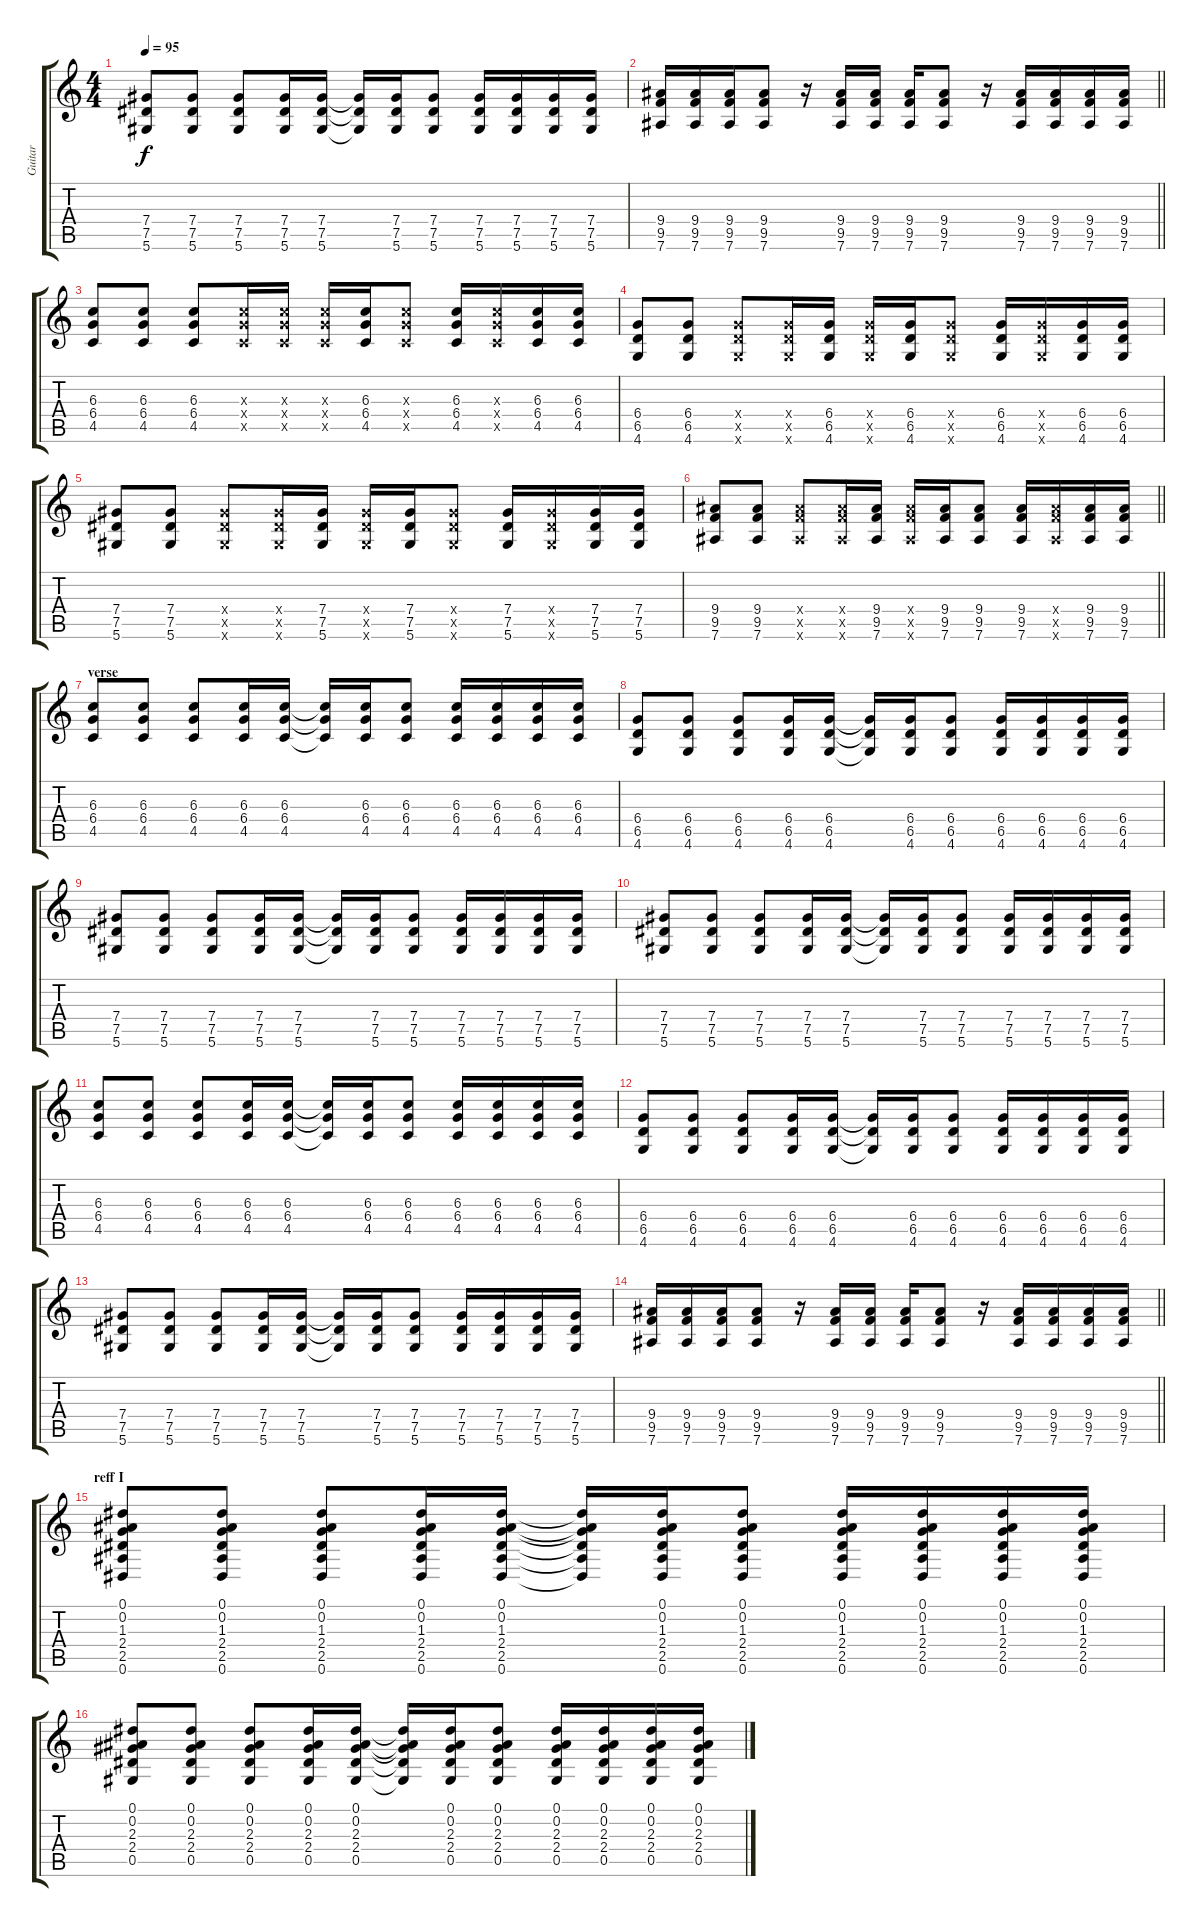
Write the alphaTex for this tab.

\track ("Guitar" "Guitar") {instrument acousticguitarsteel}
\staff {score tabs}
\tuning (Eb4 Bb3 Gb3 Db3 Ab2 Eb2) {hide}
\ts (4 4)
\tempo 95
\clef g2
\ks c
(7.4 7.5 5.6).8{dy f} (7.4 7.5 5.6).8 (7.4 7.5 5.6).8 (7.4 7.5 5.6).16 (7.4 7.5 5.6).16 (7.4{t} 7.5{t} 5.6{t}).16 (7.4 7.5 5.6).16 (7.4 7.5 5.6).8 (7.4 7.5 5.6).16 (7.4 7.5 5.6).16 (7.4 7.5 5.6).16 (7.4 7.5 5.6).16 |
\barLineRight lightlight
(9.4 9.5 7.6).16 (9.4 9.5 7.6).16 (9.4 9.5 7.6).16 (9.4 9.5 7.6).8 r.16 (9.4 9.5 7.6).16 (9.4 9.5 7.6).16 (9.4 9.5 7.6).16 (9.4 9.5 7.6).8 r.16 (9.4 9.5 7.6).16 (9.4 9.5 7.6).16 (9.4 9.5 7.6).16 (9.4 9.5 7.6).16 |
\section ("" "")
(6.3 6.4 4.5).8 (6.3 6.4 4.5).8 (6.3 6.4 4.5).8 (6.3{x} 6.4{x} 4.5{x}).16 (6.3{x} 6.4{x} 4.5{x}).16 (6.3{x} 6.4{x} 4.5{x}).16 (6.3 6.4 4.5).16 (6.3{x} 6.4{x} 4.5{x}).8 (6.3 6.4 4.5).16 (6.3{x} 6.4{x} 4.5{x}).16 (6.3 6.4 4.5).16 (6.3 6.4 4.5).16 |
(6.4 6.5 4.6).8 (6.4 6.5 4.6).8 (6.4{x} 6.5{x} 4.6{x}).8 (6.4{x} 6.5{x} 4.6{x}).16 (6.4 6.5 4.6).16 (6.4{x} 6.5{x} 4.6{x}).16 (6.4 6.5 4.6).16 (6.4{x} 6.5{x} 4.6{x}).8 (6.4 6.5 4.6).16 (6.4{x} 6.5{x} 4.6{x}).16 (6.4 6.5 4.6).16 (6.4 6.5 4.6).16 |
(7.4 7.5 5.6).8 (7.4 7.5 5.6).8 (7.4{x} 7.5{x} 5.6{x}).8 (7.4{x} 7.5{x} 5.6{x}).16 (7.4 7.5 5.6).16 (7.4{x} 7.5{x} 5.6{x}).16 (7.4 7.5 5.6).16 (7.4{x} 7.5{x} 5.6{x}).8 (7.4 7.5 5.6).16 (7.4{x} 7.5{x} 5.6{x}).16 (7.4 7.5 5.6).16 (7.4 7.5 5.6).16 |
\barLineRight lightlight
(9.4 9.5 7.6).8 (9.4 9.5 7.6).8 (9.4{x} 9.5{x} 7.6{x}).8 (9.4{x} 9.5{x} 7.6{x}).16 (9.4 9.5 7.6).16 (9.4{x} 9.5{x} 7.6{x}).16 (9.4 9.5 7.6).16 (9.4 9.5 7.6).8 (9.4 9.5 7.6).16 (9.4{x} 9.5{x} 7.6{x}).16 (9.4 9.5 7.6).16 (9.4 9.5 7.6).16 |
\section ("" "verse")
(6.3 6.4 4.5).8 (6.3 6.4 4.5).8 (6.3 6.4 4.5).8 (6.3 6.4 4.5).16 (6.3 6.4 4.5).16 (6.3{t} 6.4{t} 4.5{t}).16 (6.3 6.4 4.5).16 (6.3 6.4 4.5).8 (6.3 6.4 4.5).16 (6.3 6.4 4.5).16 (6.3 6.4 4.5).16 (6.3 6.4 4.5).16 |
(6.4 6.5 4.6).8 (6.4 6.5 4.6).8 (6.4 6.5 4.6).8 (6.4 6.5 4.6).16 (6.4 6.5 4.6).16 (6.4{t} 6.5{t} 4.6{t}).16 (6.4 6.5 4.6).16 (6.4 6.5 4.6).8 (6.4 6.5 4.6).16 (6.4 6.5 4.6).16 (6.4 6.5 4.6).16 (6.4 6.5 4.6).16 |
(7.4 7.5 5.6).8 (7.4 7.5 5.6).8 (7.4 7.5 5.6).8 (7.4 7.5 5.6).16 (7.4 7.5 5.6).16 (7.4{t} 7.5{t} 5.6{t}).16 (7.4 7.5 5.6).16 (7.4 7.5 5.6).8 (7.4 7.5 5.6).16 (7.4 7.5 5.6).16 (7.4 7.5 5.6).16 (7.4 7.5 5.6).16 |
(7.4 7.5 5.6).8 (7.4 7.5 5.6).8 (7.4 7.5 5.6).8 (7.4 7.5 5.6).16 (7.4 7.5 5.6).16 (7.4{t} 7.5{t} 5.6{t}).16 (7.4 7.5 5.6).16 (7.4 7.5 5.6).8 (7.4 7.5 5.6).16 (7.4 7.5 5.6).16 (7.4 7.5 5.6).16 (7.4 7.5 5.6).16 |
(6.3 6.4 4.5).8 (6.3 6.4 4.5).8 (6.3 6.4 4.5).8 (6.3 6.4 4.5).16 (6.3 6.4 4.5).16 (6.3{t} 6.4{t} 4.5{t}).16 (6.3 6.4 4.5).16 (6.3 6.4 4.5).8 (6.3 6.4 4.5).16 (6.3 6.4 4.5).16 (6.3 6.4 4.5).16 (6.3 6.4 4.5).16 |
(6.4 6.5 4.6).8 (6.4 6.5 4.6).8 (6.4 6.5 4.6).8 (6.4 6.5 4.6).16 (6.4 6.5 4.6).16 (6.4{t} 6.5{t} 4.6{t}).16 (6.4 6.5 4.6).16 (6.4 6.5 4.6).8 (6.4 6.5 4.6).16 (6.4 6.5 4.6).16 (6.4 6.5 4.6).16 (6.4 6.5 4.6).16 |
(7.4 7.5 5.6).8 (7.4 7.5 5.6).8 (7.4 7.5 5.6).8 (7.4 7.5 5.6).16 (7.4 7.5 5.6).16 (7.4{t} 7.5{t} 5.6{t}).16 (7.4 7.5 5.6).16 (7.4 7.5 5.6).8 (7.4 7.5 5.6).16 (7.4 7.5 5.6).16 (7.4 7.5 5.6).16 (7.4 7.5 5.6).16 |
\barLineRight lightlight
(9.4 9.5 7.6).16 (9.4 9.5 7.6).16 (9.4 9.5 7.6).16 (9.4 9.5 7.6).8 r.16 (9.4 9.5 7.6).16 (9.4 9.5 7.6).16 (9.4 9.5 7.6).16 (9.4 9.5 7.6).8 r.16 (9.4 9.5 7.6).16 (9.4 9.5 7.6).16 (9.4 9.5 7.6).16 (9.4 9.5 7.6).16 |
\section ("" "reff I")
(0.1 0.2 1.3 2.4 2.5 0.6).8 (0.1 0.2 1.3 2.4 2.5 0.6).8 (0.1 0.2 1.3 2.4 2.5 0.6).8 (0.1 0.2 1.3 2.4 2.5 0.6).16 (0.1 0.2 1.3 2.4 2.5 0.6).16 (0.1{t} 0.2{t} 1.3{t} 2.4{t} 2.5{t} 0.6{t}).16 (0.1 0.2 1.3 2.4 2.5 0.6).16 (0.1 0.2 1.3 2.4 2.5 0.6).8 (0.1 0.2 1.3 2.4 2.5 0.6).16 (0.1 0.2 1.3 2.4 2.5 0.6).16 (0.1 0.2 1.3 2.4 2.5 0.6).16 (0.1 0.2 1.3 2.4 2.5 0.6).16 |
(0.1 0.2 2.3 2.4 0.5).8 (0.1 0.2 2.3 2.4 0.5).8 (0.1 0.2 2.3 2.4 0.5).8 (0.1 0.2 2.3 2.4 0.5).16 (0.1 0.2 2.3 2.4 0.5).16 (0.1{t} 0.2{t} 2.3{t} 2.4{t} 0.5{t}).16 (0.1 0.2 2.3 2.4 0.5).16 (0.1 0.2 2.3 2.4 0.5).8 (0.1 0.2 2.3 2.4 0.5).16 (0.1 0.2 2.3 2.4 0.5).16 (0.1 0.2 2.3 2.4 0.5).16 (0.1 0.2 2.3 2.4 0.5).16
